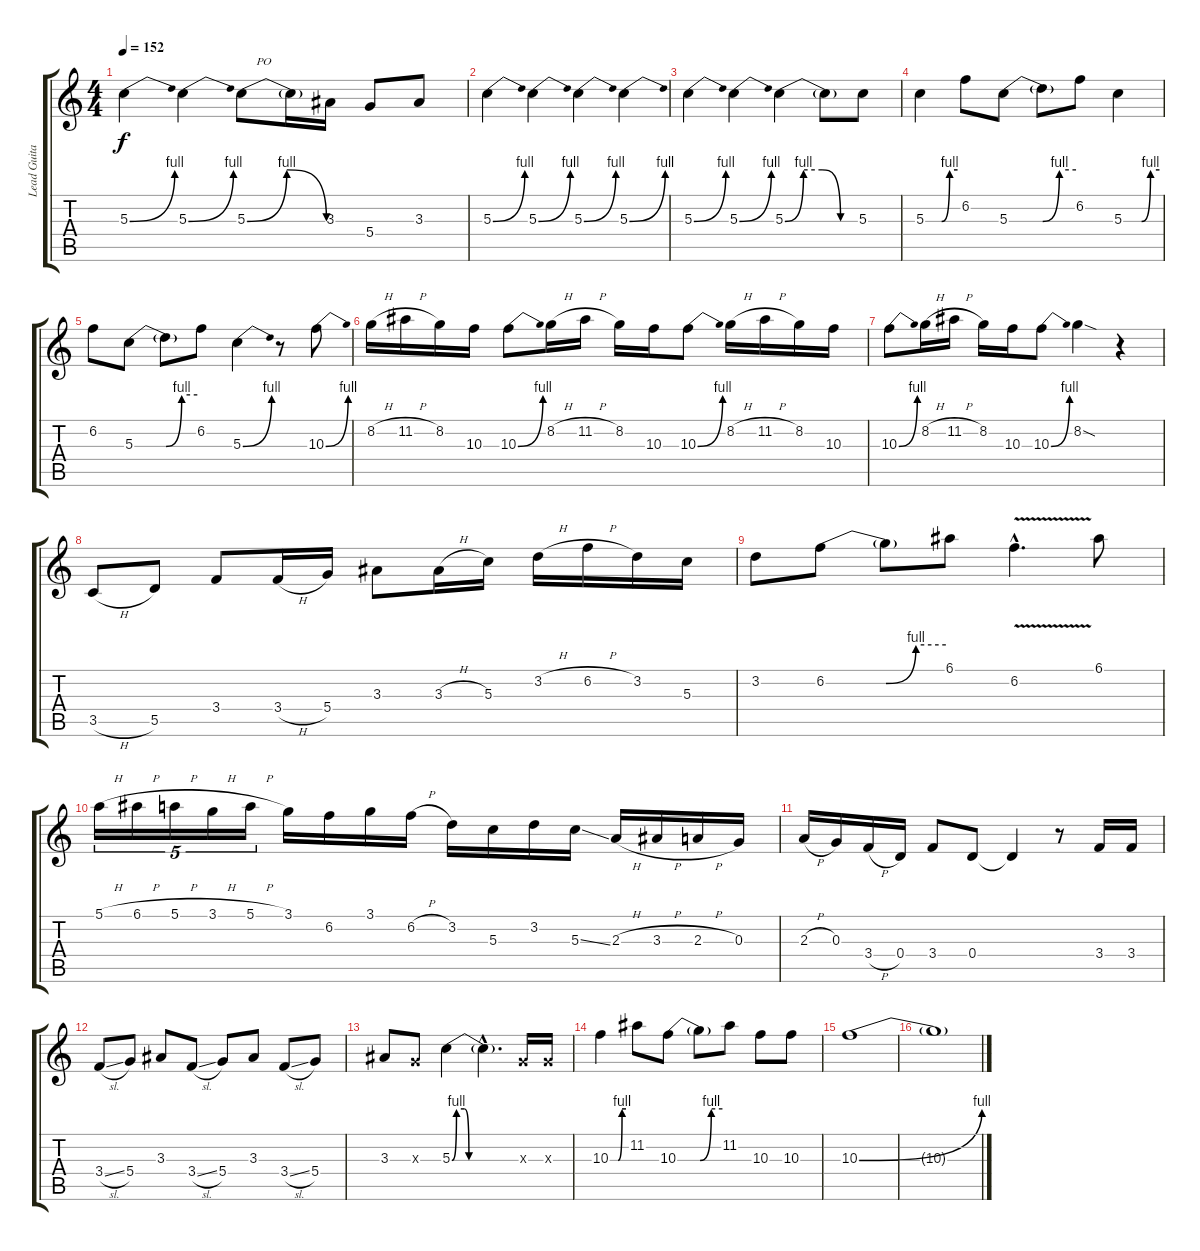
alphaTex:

\track ("Lead Guitar" "Lead Guita") {instrument overdrivenguitar}
\staff {score tabs}
\tuning (E4 B3 G3 D3 A2 E2) {hide}
\ts (4 4)
\tempo 152
\clef g2
\ks c
5.3{be (bend 0 0 60 4)}.4{dy f volume 16} 5.3{be (bend 0 0 60 4)}.4 5.3{be (bendrelease 0 0 15 4 45 4 60 0)}.8{txt "     PO"} 5.3{t}.16 3.3.16 5.4.8 3.3.8 |
5.3{be (bend 0 0 60 4)}.4{volume 16} 5.3{be (bend 0 0 60 4)}.4 5.3{be (bend 0 0 60 4)}.4 5.3{be (bend 0 0 60 4)}.4 |
5.3{be (bend 0 0 60 4)}.4{volume 16} 5.3{be (bend 0 0 60 4)}.4 5.3{be (custom 0 0 15 4 30 4 45 0 60 0)}.4 5.3{t}.8 5.3.8 |
5.3{be (custom 0 0 30 0 45 4 60 4)}.4{volume 16} 6.2.8 5.3{be (custom 0 0 30 0 45 4 60 4)}.8 5.3{t}.8 6.2.8 5.3{be (custom 0 0 30 0 45 4 60 4)}.4 |
6.2.8{volume 16} 5.3{be (custom 0 0 30 0 45 4 60 4)}.8 5.3{t}.8 6.2.8 5.3{be (bend 0 0 60 4)}.4 r.8 10.3{be (bend 0 0 60 4)}.8 |
8.2{h}.16{volume 16} 11.2{h}.16 8.2.16 10.3.16 10.3{be (bend 0 0 60 4)}.8 8.2{h}.16 11.2{h}.16 8.2.16 10.3.16 10.3{be (bend 0 0 60 4)}.8 8.2{h}.16 11.2{h}.16 8.2.16 10.3.16 |
10.3{be (bend 0 0 60 4)}.8{volume 16} 8.2{h}.16 11.2{h}.16 8.2.16 10.3.16 10.3{be (bend 0 0 60 4)}.8 8.2{sod}.4 r.4 |
3.5{h}.8{volume 16} 5.5.8 3.4.8 3.4{h}.16 5.4.16 3.3.8 3.3{h}.16 5.3.16 3.2{h}.16 6.2{h}.16 3.2.16 5.3.16 |
3.2.8{volume 16} 6.2{be (custom 0 0 30 0 45 4 60 4)}.8 6.2{t}.8 6.1.8 6.2{v hac}.4{d} 6.1.8 |
5.1{h}.16{tu (5 4) volume 16} 6.1{h}.16{tu (5 4)} 5.1{h}.16{tu (5 4)} 3.1{h}.16{tu (5 4)} 5.1{h}.16{tu (5 4)} 3.1.16 6.2.16 3.1.16 6.2{h}.16 3.2.16 5.3.16 3.2.16 5.3{ss}.16 2.3{h}.16 3.3{h}.16 2.3{h}.16 0.3.16 |
2.3{h}.16{volume 16} 0.3.16 3.4{h}.16 0.4.16 3.4.8 0.4.8 0.4{t}.4 r.8 3.4.16 3.4.16 |
3.4{sl}.8{volume 16} 5.4.8 3.3.8 3.4{sl}.8 5.4.8 3.3.8 3.4{sl}.8 5.4.8 |
3.3.8{volume 16} 0.3{x}.8 5.3{be (custom 0 0 4 4 11 4 15 0 60 0)}.4 5.3{hac t}.4{d} 0.3{x}.16 0.3{x}.16 |
10.3{be (custom 0 0 30 0 45 4 60 4)}.4{volume 16} 11.2.8 10.3{be (custom 0 0 30 0 45 4 60 4)}.8 10.3{t}.8 11.2.8 10.3.8 10.3.8 |
10.3{be (bend 0 0 60 4)}.1{volume 16} |
10.3{t}.1{volume 10}
